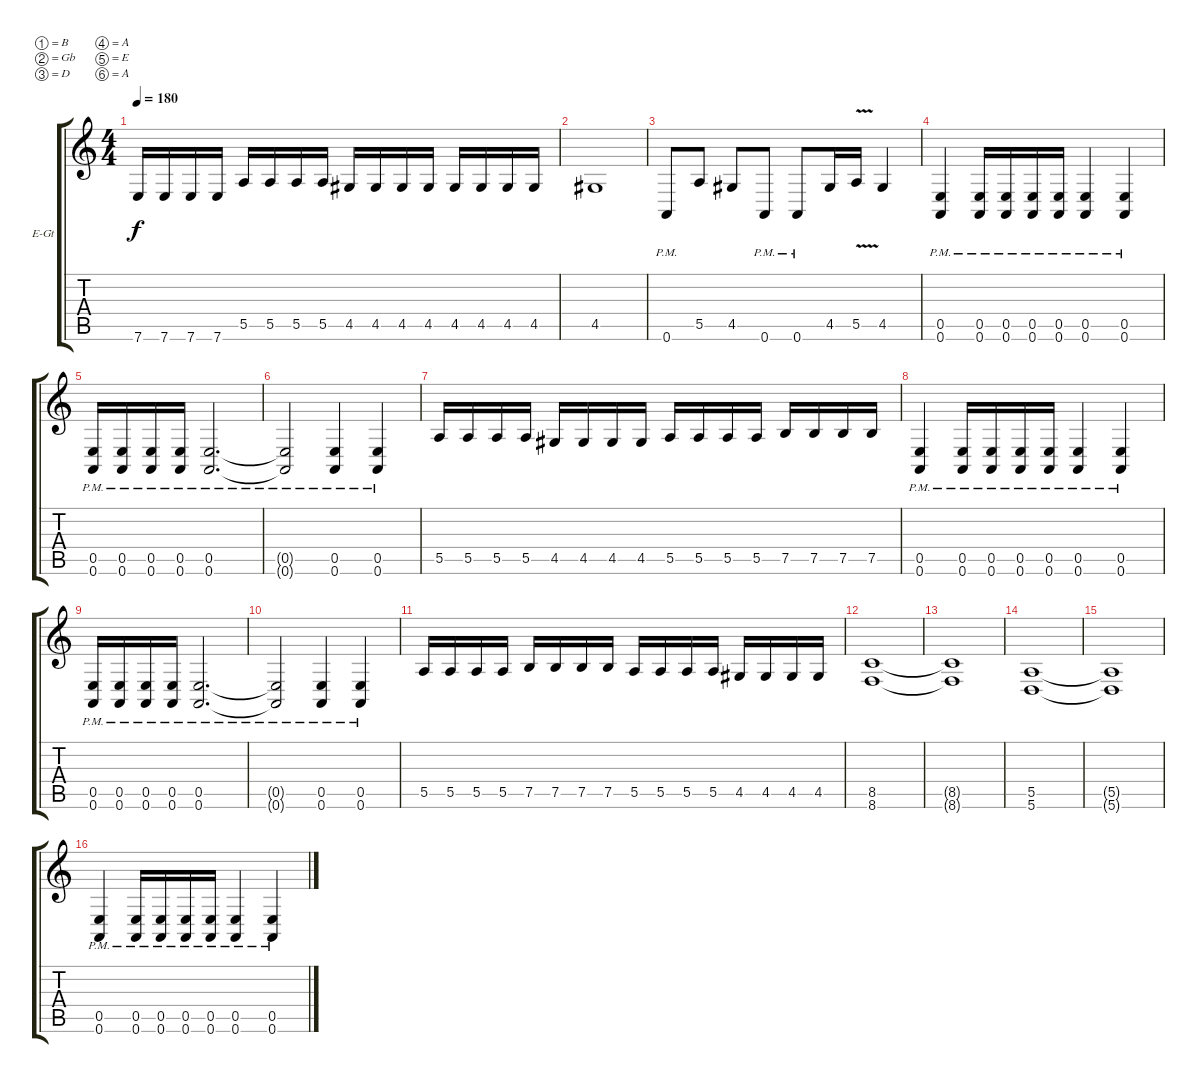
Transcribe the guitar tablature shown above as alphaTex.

\bracketExtendMode groupsimilarinstruments
\firstSystemTrackNameOrientation horizontal
\otherSystemsTrackNameOrientation horizontal
\track ("Git 1" "E-Gt") {instrument distortionguitar}
\staff {score tabs}
\tuning (B3 Gb3 D3 A2 E2 A1)
\ts (4 4)
\tempo 180
\clef g2
\ks c
7.6.16{dy f} 7.6.16 7.6.16 7.6.16 5.5.16 5.5.16 5.5.16 5.5.16 4.5.16 4.5.16 4.5.16 4.5.16 4.5.16 4.5.16 4.5.16 4.5.16 |
4.5.1 |
0.6{pm}.8 5.5.8 4.5.8 0.6{pm}.8 0.6{pm}.8 4.5.16 5.5{v}.16 4.5.4 |
(0.5{pm} 0.6{pm}).4 (0.5{pm} 0.6{pm}).16 (0.5{pm} 0.6{pm}).16 (0.5{pm} 0.6{pm}).16 (0.5{pm} 0.6{pm}).16 (0.5{pm} 0.6{pm}).4 (0.5{pm} 0.6{pm}).4 |
(0.5{pm} 0.6{pm}).16 (0.5{pm} 0.6{pm}).16 (0.5{pm} 0.6{pm}).16 (0.5{pm} 0.6{pm}).16 (0.5{pm} 0.6{pm}).2{d} |
(0.5{pm t} 0.6{pm t}).2 (0.5{pm} 0.6{pm}).4 (0.5{pm} 0.6{pm}).4 |
5.5.16 5.5.16 5.5.16 5.5.16 4.5.16 4.5.16 4.5.16 4.5.16 5.5.16 5.5.16 5.5.16 5.5.16 7.5.16 7.5.16 7.5.16 7.5.16 |
(0.5{pm} 0.6{pm}).4 (0.5{pm} 0.6{pm}).16 (0.5{pm} 0.6{pm}).16 (0.5{pm} 0.6{pm}).16 (0.5{pm} 0.6{pm}).16 (0.5{pm} 0.6{pm}).4 (0.5{pm} 0.6{pm}).4 |
(0.5{pm} 0.6{pm}).16 (0.5{pm} 0.6{pm}).16 (0.5{pm} 0.6{pm}).16 (0.5{pm} 0.6{pm}).16 (0.5{pm} 0.6{pm}).2{d} |
(0.5{pm t} 0.6{pm t}).2 (0.5{pm} 0.6{pm}).4 (0.5{pm} 0.6{pm}).4 |
5.5.16 5.5.16 5.5.16 5.5.16 7.5.16 7.5.16 7.5.16 7.5.16 5.5.16 5.5.16 5.5.16 5.5.16 4.5.16 4.5.16 4.5.16 4.5.16 |
(8.5 8.6).1 |
(8.5{t} 8.6{t}).1 |
(5.5 5.6).1 |
(5.5{t} 5.6{t}).1 |
(0.5{pm} 0.6{pm}).4 (0.5{pm} 0.6{pm}).16 (0.5{pm} 0.6{pm}).16 (0.5{pm} 0.6{pm}).16 (0.5{pm} 0.6{pm}).16 (0.5{pm} 0.6{pm}).4 (0.5{pm} 0.6{pm}).4
